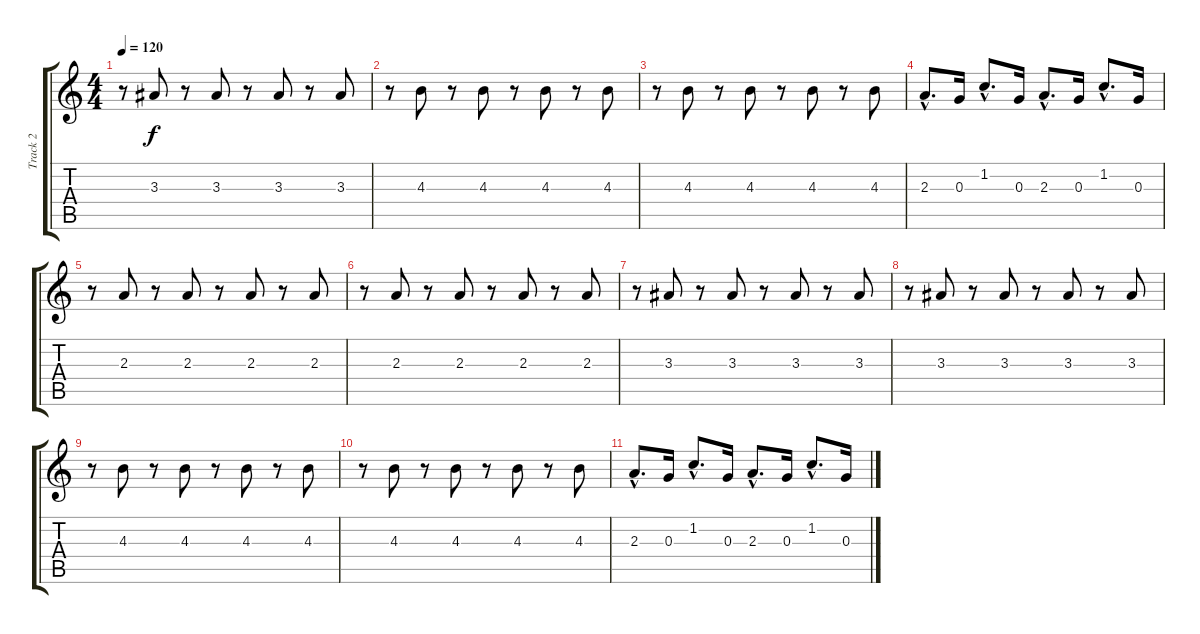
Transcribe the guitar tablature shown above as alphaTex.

\track ("Track 2" "Track 2") {instrument pizzicatostrings}
\staff {score tabs}
\tuning (E5 B4 G4 D4 A3 E3) {hide}
\ts (4 4)
\tempo 120
\clef g2
\ks c
r.8{dy f} 3.3.8 r.8 3.3.8 r.8 3.3.8 r.8 3.3.8 |
r.8 4.3.8 r.8 4.3.8 r.8 4.3.8 r.8 4.3.8 |
r.8 4.3.8 r.8 4.3.8 r.8 4.3.8 r.8 4.3.8 |
2.3{hac}.8{d} 0.3.16 1.2{hac}.8{d} 0.3.16 2.3{hac}.8{d} 0.3.16 1.2{hac}.8{d} 0.3.16 |
r.8 2.3.8 r.8 2.3.8 r.8 2.3.8 r.8 2.3.8 |
r.8 2.3.8 r.8 2.3.8 r.8 2.3.8 r.8 2.3.8 |
r.8 3.3.8 r.8 3.3.8 r.8 3.3.8 r.8 3.3.8 |
r.8 3.3.8 r.8 3.3.8 r.8 3.3.8 r.8 3.3.8 |
r.8 4.3.8 r.8 4.3.8 r.8 4.3.8 r.8 4.3.8 |
r.8 4.3.8 r.8 4.3.8 r.8 4.3.8 r.8 4.3.8 |
2.3{hac}.8{d} 0.3.16 1.2{hac}.8{d} 0.3.16 2.3{hac}.8{d} 0.3.16 1.2{hac}.8{d} 0.3.16
